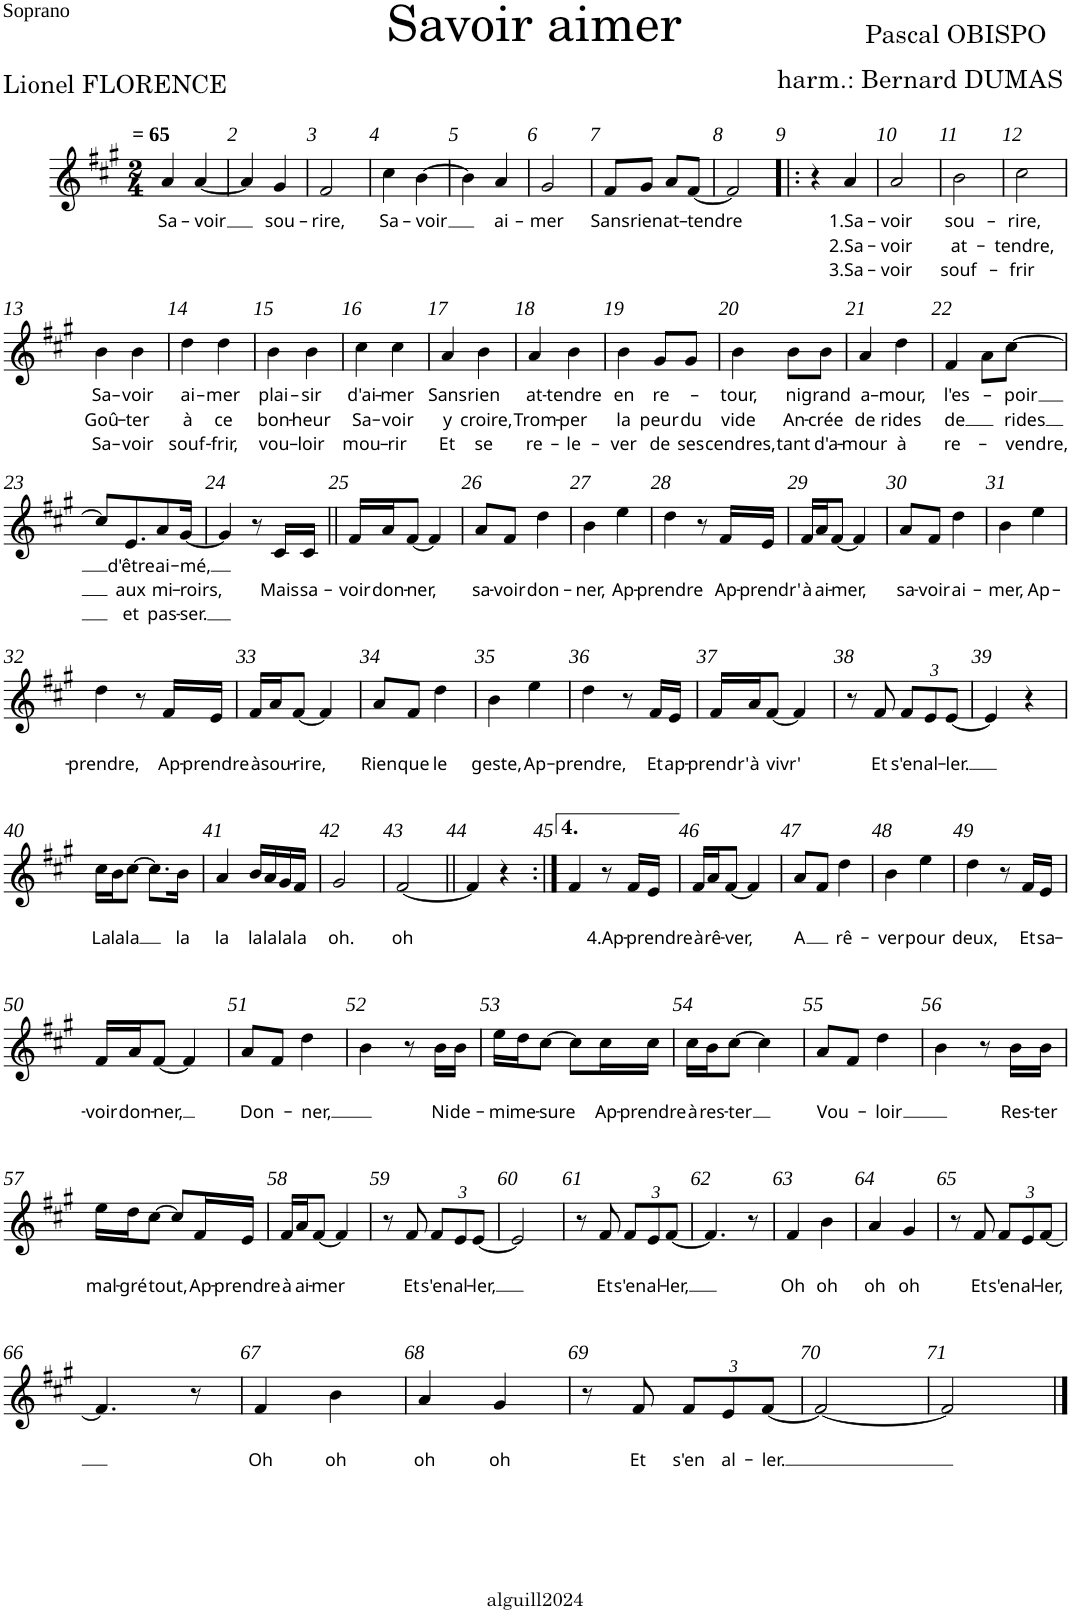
**kern	**text	**text	**text
*part1	*part1	*part1	*part1
*staff1	*staff1	*staff1	*staff1
*I"Soprano	*	*	*
*I'S	*	*	*
*clefG2	*	*	*
*k[f#c#g#]	*	*	*
*f#:	*	*	*
*M2/4	*	*	*
=1	=1	=1	=1
!LO:TX:a:B:t== 65	!	!	!
!	!LO:LY:b	!	!
4a/	Sa-	.	.
!	!LO:LY:b	!	!
[4a/	-voir	.	.
=2	=2	=2	=2
4a/]	.	.	.
!	!LO:LY:b	!	!
4g#/	sou-	.	.
=3	=3	=3	=3
!	!LO:LY:b	!	!
2f#/	-rire,	.	.
=4	=4	=4	=4
!	!LO:LY:b	!	!
4cc#\	Sa-	.	.
!	!LO:LY:b	!	!
[4b\	-voir	.	.
=5	=5	=5	=5
4b\]	.	.	.
!	!LO:LY:b	!	!
4a/	ai-	.	.
=6	=6	=6	=6
!	!LO:LY:b	!	!
2g#/	-mer	.	.
=7	=7	=7	=7
!	!LO:LY:b	!	!
8f#/L	Sans	.	.
!	!LO:LY:b	!	!
8g#/J	rien	.	.
!	!LO:LY:b	!	!
8a/L	at-	.	.
!	!LO:LY:b	!	!
[8f#/J	-tendre	.	.
=8	=8	=8	=8
2f#/]	.	.	.
=9!|:	=9!|:	=9!|:	=9!|:
4r	.	.	.
!	!LO:LY:b	!LO:LY:b	!LO:LY:b
4a/	1.Sa-	2.Sa-	3.Sa-
=10	=10	=10	=10
!	!LO:LY:b	!LO:LY:b	!LO:LY:b
2a/	-voir	-voir	-voir
=11	=11	=11	=11
!	!LO:LY:b	!LO:LY:b	!LO:LY:b
2b\	sou-	at-	souf-
=12	=12	=12	=12
!	!LO:LY:b	!LO:LY:b	!LO:LY:b
2cc#\	-rire,	-tendre,	-frir
!!LO:LB:g=z
=13	=13	=13	=13
!	!LO:LY:b	!LO:LY:b	!LO:LY:b
4b\	Sa-	Goû-	Sa-
!	!LO:LY:b	!LO:LY:b	!LO:LY:b
4b\	-voir	-ter	-voir
=14	=14	=14	=14
!	!LO:LY:b	!LO:LY:b	!LO:LY:b
4dd\	ai-	à	souf-
!	!LO:LY:b	!LO:LY:b	!LO:LY:b
4dd\	-mer	ce	-frir,
=15	=15	=15	=15
!	!LO:LY:b	!LO:LY:b	!LO:LY:b
4b\	plai-	bon-	vou-
!	!LO:LY:b	!LO:LY:b	!LO:LY:b
4b\	-sir	-heur	-loir
=16	=16	=16	=16
!	!LO:LY:b	!LO:LY:b	!LO:LY:b
4cc#\	d'ai-	Sa-	mou-
!	!LO:LY:b	!LO:LY:b	!LO:LY:b
4cc#\	-mer	-voir	-rir
=17	=17	=17	=17
!	!LO:LY:b	!LO:LY:b	!LO:LY:b
4a/	Sans	y	Et
!	!LO:LY:b	!LO:LY:b	!LO:LY:b
4b\	rien	croire,	se
=18	=18	=18	=18
!	!LO:LY:b	!LO:LY:b	!LO:LY:b
4a/	at-	Trom-	re-
!	!LO:LY:b	!LO:LY:b	!LO:LY:b
4b\	-tendre	-per	-le-
=19	=19	=19	=19
!	!LO:LY:b	!LO:LY:b	!LO:LY:b
4b\	en	la	-ver
!	!LO:LY:b	!LO:LY:b	!LO:LY:b
8g#/L	re-	peur	de
!	!	!LO:LY:b	!LO:LY:b
8g#/J	.	du	ses
=20	=20	=20	=20
!	!LO:LY:b	!LO:LY:b	!LO:LY:b
4b\	-tour,	vide	cendres,
!	!LO:LY:b	!LO:LY:b	!LO:LY:b
8b\L	ni	An-	tant
!	!LO:LY:b	!LO:LY:b	!LO:LY:b
8b\J	grand	-crée	d'a-
=21	=21	=21	=21
!	!LO:LY:b	!LO:LY:b	!LO:LY:b
4a/	a-	de	-mour
!	!LO:LY:b	!LO:LY:b	!LO:LY:b
4dd\	-mour,	rides	à
=22	=22	=22	=22
!	!LO:LY:b	!LO:LY:b	!LO:LY:b
4f#/	l'es-	de	re-
8a\L	.	.	.
!	!LO:LY:b	!LO:LY:b	!LO:LY:b
[8cc#\J	-poir	rides	-vendre,
!!LO:LB:g=z
=23	=23	=23	=23
8cc#/L]	.	.	.
!	!LO:LY:b	!LO:LY:b	!LO:LY:b
8.e/	d'être	aux	et
!	!LO:LY:b	!LO:LY:b	!LO:LY:b
8a/	ai-	mi-	pas-
!	!LO:LY:b	!LO:LY:b	!LO:LY:b
[16g#/Jk	-mé,	-roirs,	-ser.
=24	=24	=24	=24
4g#/]	.	.	.
8r	.	.	.
!	!	!LO:LY:b	!
16c#/LL	.	Mais	.
!	!	!LO:LY:b	!
16c#/JJ	.	sa-	.
=25||	=25||	=25||	=25||
!	!	!LO:LY:b	!
16f#/LL	.	-voir	.
!	!	!LO:LY:b	!
16a/J	.	don-	.
!	!	!LO:LY:b	!
[8f#/J	.	-ner,	.
4f#/]	.	.	.
=26	=26	=26	=26
!	!	!LO:LY:b	!
8a/L	.	sa-	.
!	!	!LO:LY:b	!
8f#/J	.	-voir	.
!	!	!LO:LY:b	!
4dd\	.	don-	.
=27	=27	=27	=27
!	!	!LO:LY:b	!
4b\	.	-ner,	.
!	!	!LO:LY:b	!
4ee\	.	Ap-	.
=28	=28	=28	=28
!	!	!LO:LY:b	!
4dd\	.	-prendre	.
8r	.	.	.
!	!	!LO:LY:b	!
16f#/LL	.	Ap-	.
!	!	!LO:LY:b	!
16e/JJ	.	-prendr'	.
=29	=29	=29	=29
!	!	!LO:LY:b	!
16f#/LL	.	à	.
!	!	!LO:LY:b	!
16a/J	.	ai-	.
!	!	!LO:LY:b	!
[8f#/J	.	-mer,	.
4f#/]	.	.	.
=30	=30	=30	=30
!	!	!LO:LY:b	!
8a/L	.	sa-	.
!	!	!LO:LY:b	!
8f#/J	.	-voir	.
!	!	!LO:LY:b	!
4dd\	.	ai-	.
=31	=31	=31	=31
!	!	!LO:LY:b	!
4b\	.	-mer,	.
!	!	!LO:LY:b	!
4ee\	.	Ap-	.
!!LO:LB:g=z
=32	=32	=32	=32
!	!	!LO:LY:b	!
4dd\	.	-prendre,	.
8r	.	.	.
!	!	!LO:LY:b	!
16f#/LL	.	Ap-	.
!	!	!LO:LY:b	!
16e/JJ	.	-prendre	.
=33	=33	=33	=33
!	!	!LO:LY:b	!
16f#/LL	.	à	.
!	!	!LO:LY:b	!
16a/J	.	sou-	.
!	!	!LO:LY:b	!
[8f#/J	.	-rire,	.
4f#/]	.	.	.
=34	=34	=34	=34
!	!	!LO:LY:b	!
8a/L	.	Rien	.
!	!	!LO:LY:b	!
8f#/J	.	que	.
!	!	!LO:LY:b	!
4dd\	.	le	.
=35	=35	=35	=35
!	!	!LO:LY:b	!
4b\	.	geste,	.
!	!	!LO:LY:b	!
4ee\	.	Ap-	.
=36	=36	=36	=36
!	!	!LO:LY:b	!
4dd\	.	-prendre,	.
8r	.	.	.
!	!	!LO:LY:b	!
16f#/LL	.	Et	.
!	!	!LO:LY:b	!
16e/JJ	.	ap-	.
=37	=37	=37	=37
!	!	!LO:LY:b	!
16f#/LL	.	-prendr'	.
!	!	!LO:LY:b	!
16a/J	.	à	.
!	!	!LO:LY:b	!
[8f#/J	.	vivr'	.
4f#/]	.	.	.
=38	=38	=38	=38
8r	.	.	.
!	!	!LO:LY:b	!
8f#/	.	Et	.
*Xbrackettup	*	*	*
!	!	!LO:LY:b	!
12f#/L	.	s'en	.
!	!	!LO:LY:b	!
12e/	.	al-	.
!	!	!LO:LY:b	!
[12e/J	.	-ler.	.
=39	=39	=39	=39
4e/]	.	.	.
4r	.	.	.
!!LO:LB:g=z
=40	=40	=40	=40
!	!	!LO:LY:b	!
16cc#\LL	.	La	.
!	!	!LO:LY:b	!
16b\J	.	la	.
!	!	!LO:LY:b	!
[8cc#\J	.	la	.
8.cc#\L]	.	.	.
!	!	!LO:LY:b	!
16b\Jk	.	la	.
=41	=41	=41	=41
!	!	!LO:LY:b	!
4a/	.	la	.
!	!	!LO:LY:b	!
16b/LL	.	la	.
!	!	!LO:LY:b	!
16a/	.	la	.
!	!	!LO:LY:b	!
16g#/	.	la	.
!	!	!LO:LY:b	!
16f#/JJ	.	la	.
=42	=42	=42	=42
!	!	!LO:LY:b	!
2g#/	.	oh.	.
=43	=43	=43	=43
!	!	!LO:LY:b	!
[2f#/	.	oh	.
=44||	=44||	=44||	=44||
4f#/]	.	.	.
4r	.	.	.
=45:|!	=45:|!	=45:|!	=45:|!
4f#/	.	.	.
!	!	!LO:LY:b	!
8r	.	4.Ap-	.
!	!	!LO:LY:b	!
16f#/LL	.	-prendre	.
16e/JJ	.	.	.
=46	=46	=46	=46
!	!	!LO:LY:b	!
16f#/LL	.	à	.
!	!	!LO:LY:b	!
16a/J	.	rê-	.
!	!	!LO:LY:b	!
[8f#/J	.	-ver,	.
4f#/]	.	.	.
=47	=47	=47	=47
!	!	!LO:LY:b	!
8a/L	.	A	.
8f#/J	.	.	.
!	!	!LO:LY:b	!
4dd\	.	rê-	.
=48	=48	=48	=48
!	!	!LO:LY:b	!
4b\	.	-ver	.
!	!	!LO:LY:b	!
4ee\	.	pour	.
=49	=49	=49	=49
!	!	!LO:LY:b	!
4dd\	.	deux,	.
8r	.	.	.
!	!	!LO:LY:b	!
16f#/LL	.	Et	.
!	!	!LO:LY:b	!
16e/JJ	.	sa-	.
!!LO:LB:g=z
=50	=50	=50	=50
!	!	!LO:LY:b	!
16f#/LL	.	-voir	.
!	!	!LO:LY:b	!
16a/J	.	don-	.
!	!	!LO:LY:b	!
[8f#/J	.	-ner,	.
4f#/]	.	.	.
=51	=51	=51	=51
!	!	!LO:LY:b	!
8a/L	.	Don-	.
8f#/J	.	.	.
!	!	!LO:LY:b	!
4dd\	.	-ner,	.
=52	=52	=52	=52
4b\	.	.	.
8r	.	.	.
!	!	!LO:LY:b	!
16b\LL	.	Ni	.
!	!	!LO:LY:b	!
16b\JJ	.	de-	.
=53	=53	=53	=53
!	!	!LO:LY:b	!
16ee\LL	.	-mi	.
!	!	!LO:LY:b	!
16dd\J	.	me-	.
!	!	!LO:LY:b	!
[8cc#\J	.	-sure	.
8cc#\L]	.	.	.
!	!	!LO:LY:b	!
16cc#\L	.	Ap-	.
!	!	!LO:LY:b	!
16cc#\JJ	.	-prendre	.
=54	=54	=54	=54
!	!	!LO:LY:b	!
16cc#\LL	.	à	.
!	!	!LO:LY:b	!
16b\J	.	res-	.
!	!	!LO:LY:b	!
[8cc#\J	.	-ter	.
4cc#\]	.	.	.
=55	=55	=55	=55
!	!	!LO:LY:b	!
8a/L	.	Vou-	.
8f#/J	.	.	.
!	!	!LO:LY:b	!
4dd\	.	-loir	.
=56	=56	=56	=56
4b\	.	.	.
8r	.	.	.
!	!	!LO:LY:b	!
16b\LL	.	Res-	.
!	!	!LO:LY:b	!
16b\JJ	.	-ter	.
!!LO:LB:g=z
=57	=57	=57	=57
!	!	!LO:LY:b	!
16ee\LL	.	mal-	.
!	!	!LO:LY:b	!
16dd\J	.	-gré	.
!	!	!LO:LY:b	!
[8cc#\J	.	tout,	.
8cc#/L]	.	.	.
!	!	!LO:LY:b	!
16f#/L	.	Ap-	.
!	!	!LO:LY:b	!
16e/JJ	.	-prendre	.
=58	=58	=58	=58
!	!	!LO:LY:b	!
16f#/LL	.	à	.
!	!	!LO:LY:b	!
16a/J	.	ai-	.
!	!	!LO:LY:b	!
[8f#/J	.	-mer	.
4f#/]	.	.	.
=59	=59	=59	=59
8r	.	.	.
!	!	!LO:LY:b	!
8f#/	.	Et	.
!	!	!LO:LY:b	!
12f#/L	.	s'en	.
!	!	!LO:LY:b	!
12e/	.	al-	.
!	!	!LO:LY:b	!
[12e/J	.	-ler,	.
=60	=60	=60	=60
2e/]	.	.	.
=61	=61	=61	=61
8r	.	.	.
!	!	!LO:LY:b	!
8f#/	.	Et	.
!	!	!LO:LY:b	!
12f#/L	.	s'en	.
!	!	!LO:LY:b	!
12e/	.	al-	.
!	!	!LO:LY:b	!
[12f#/J	.	-ler,	.
=62	=62	=62	=62
4.f#/]	.	.	.
8r	.	.	.
=63	=63	=63	=63
!	!	!LO:LY:b	!
4f#/	.	Oh	.
!	!	!LO:LY:b	!
4b\	.	oh	.
=64	=64	=64	=64
!	!	!LO:LY:b	!
4a/	.	oh	.
!	!	!LO:LY:b	!
4g#/	.	oh	.
=65	=65	=65	=65
8r	.	.	.
!	!	!LO:LY:b	!
8f#/	.	Et	.
!	!	!LO:LY:b	!
12f#/L	.	s'en	.
!	!	!LO:LY:b	!
12e/	.	al-	.
!	!	!LO:LY:b	!
[12f#/J	.	-ler,	.
!!LO:LB:g=z
=66	=66	=66	=66
4.f#/]	.	.	.
8r	.	.	.
=67	=67	=67	=67
!	!	!LO:LY:b	!
4f#/	.	Oh	.
!	!	!LO:LY:b	!
4b\	.	oh	.
=68	=68	=68	=68
!	!	!LO:LY:b	!
4a/	.	oh	.
!	!	!LO:LY:b	!
4g#/	.	oh	.
=69	=69	=69	=69
8r	.	.	.
!	!	!LO:LY:b	!
8f#/	.	Et	.
!	!	!LO:LY:b	!
12f#/L	.	s'en	.
!	!	!LO:LY:b	!
12e/	.	al-	.
!	!	!LO:LY:b	!
[12f#/J	.	-ler.	.
=70	=70	=70	=70
2f#/_	.	.	.
=71	=71	=71	=71
2f#/]	.	.	.
==	==	==	==
*-	*-	*-	*-
